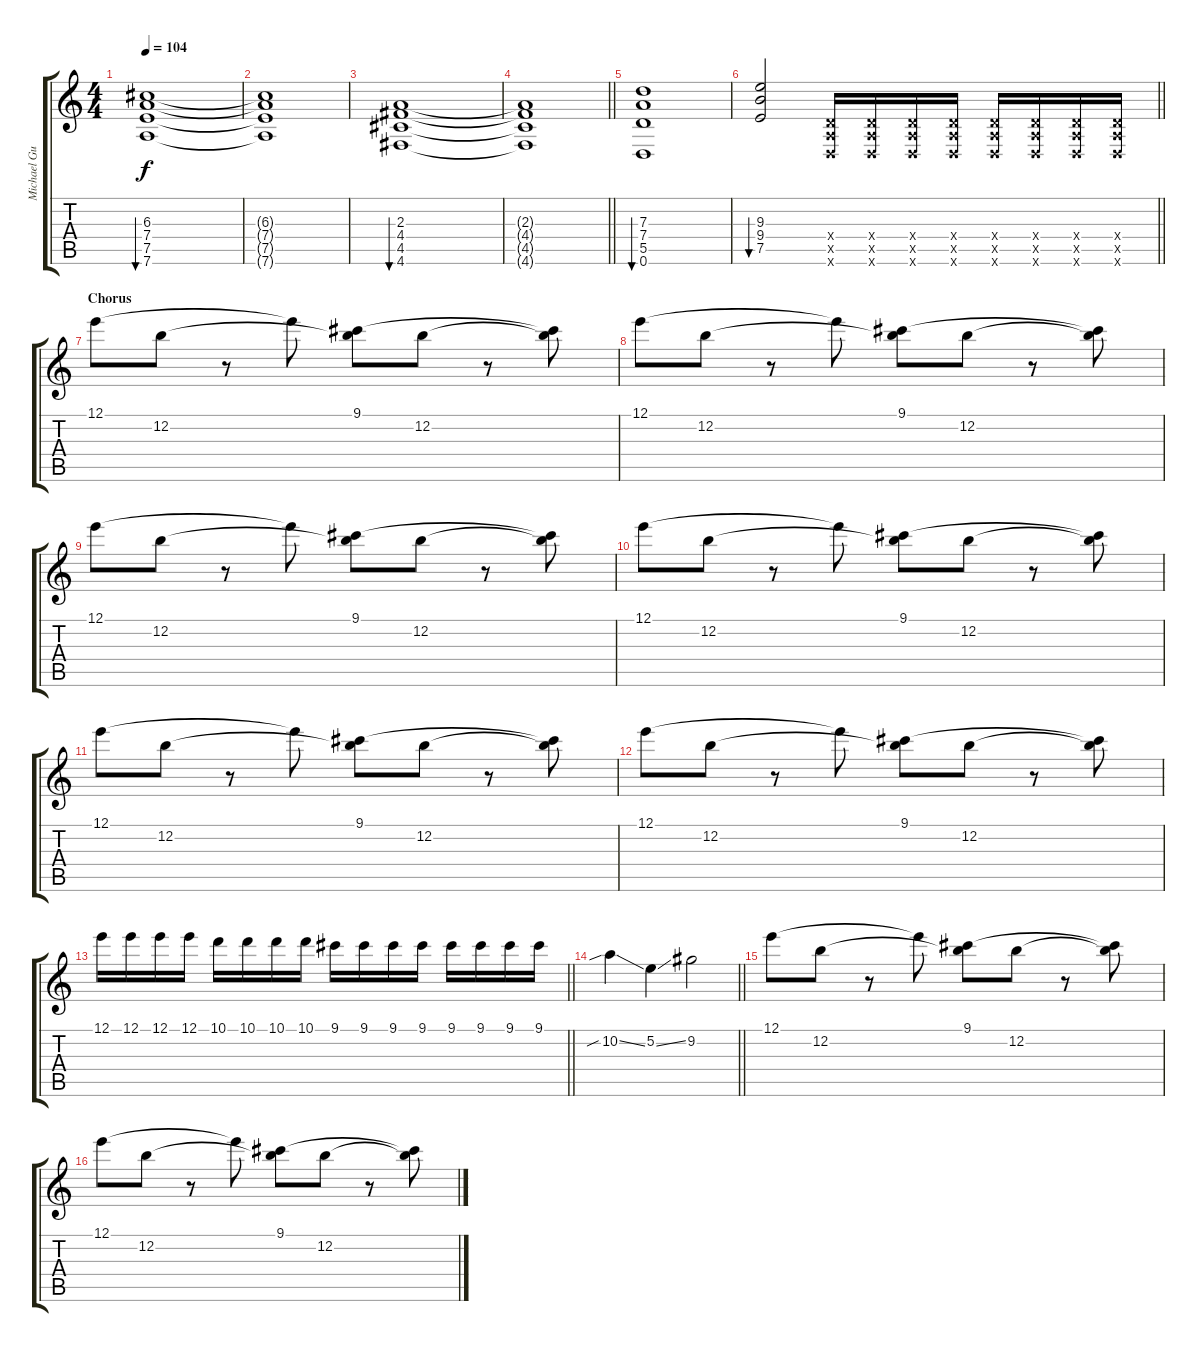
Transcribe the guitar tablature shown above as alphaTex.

\track ("Michael Guy Chislett (Lead Guitar)" "Michael Gu") {instrument overdrivenguitar}
\staff {score tabs}
\tuning (E4 B3 G3 D3 A2 D2) {hide}
\ts (4 4)
\tempo 104
\clef g2
\ks c
(6.3 7.4 7.5 7.6).1{bu 240 dy f} |
(6.3{t} 7.4{t} 7.5{t} 7.6{t}).1 |
(2.3 4.4 4.5 4.6).1{bu 120} |
\barLineRight lightlight
(2.3{t} 4.4{t} 4.5{t} 4.6{t}).1 |
(7.3 7.4 5.5 0.6).1{bu 240} |
\barLineRight lightlight
(9.3 9.4 7.5).2{bu 240} (0.4{x} 0.5{x} 0.6{x}).16 (0.4{x} 0.5{x} 0.6{x}).16 (0.4{x} 0.5{x} 0.6{x}).16 (0.4{x} 0.5{x} 0.6{x}).16 (0.4{x} 0.5{x} 0.6{x}).16 (0.4{x} 0.5{x} 0.6{x}).16 (0.4{x} 0.5{x} 0.6{x}).16 (0.4{x} 0.5{x} 0.6{x}).16 |
\section ("" "Chorus")
12.1.8{volume 7} 12.2.8 r.8 12.1{t}.8 (9.1 12.2{t}).8 12.2.8 r.8 (9.1{t} 12.2{t}).8 |
12.1.8 12.2.8 r.8 12.1{t}.8 (9.1 12.2{t}).8 12.2.8 r.8 (9.1{t} 12.2{t}).8 |
12.1.8 12.2.8 r.8 12.1{t}.8 (9.1 12.2{t}).8 12.2.8 r.8 (9.1{t} 12.2{t}).8 |
12.1.8 12.2.8 r.8 12.1{t}.8 (9.1 12.2{t}).8 12.2.8 r.8 (9.1{t} 12.2{t}).8 |
12.1.8 12.2.8 r.8 12.1{t}.8 (9.1 12.2{t}).8 12.2.8 r.8 (9.1{t} 12.2{t}).8 |
12.1.8 12.2.8 r.8 12.1{t}.8 (9.1 12.2{t}).8 12.2.8 r.8 (9.1{t} 12.2{t}).8 |
\barLineRight lightlight
12.1.16{volume 13} 12.1.16 12.1.16 12.1.16 10.1.16 10.1.16 10.1.16 10.1.16 9.1.16 9.1.16 9.1.16 9.1.16 9.1.16 9.1.16 9.1.16 9.1.16 |
\barLineRight lightlight
10.2{sib ss}.4 5.2{ss}.4 9.2.2 |
12.1.8{volume 7} 12.2.8 r.8 12.1{t}.8 (9.1 12.2{t}).8 12.2.8 r.8 (9.1{t} 12.2{t}).8 |
12.1.8 12.2.8 r.8 12.1{t}.8 (9.1 12.2{t}).8 12.2.8 r.8 (9.1{t} 12.2{t}).8
